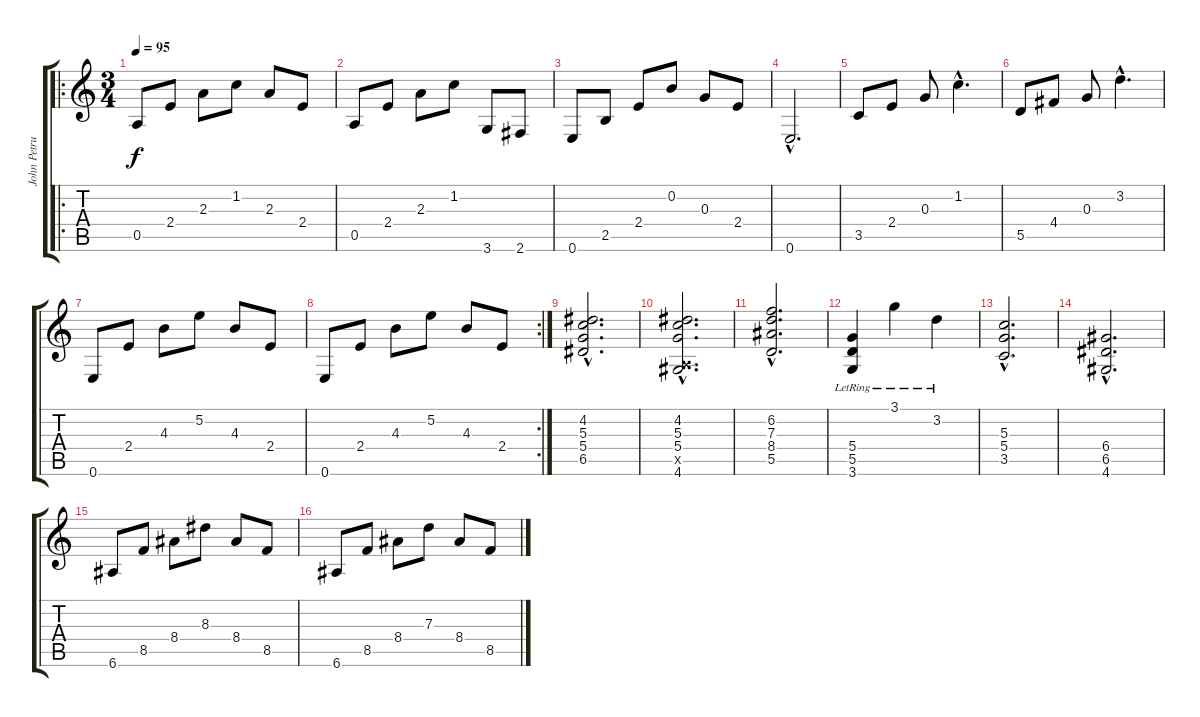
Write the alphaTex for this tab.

\track ("John Petrucci" "John Petru") {instrument distortionguitar}
\staff {score tabs}
\tuning (E4 B3 G3 D3 A2 E2) {hide}
\ro
\ts (3 4)
\tempo 95
\clef g2
\ks c
0.5.8{dy f instrument overdrivenguitar} 2.4.8 2.3.8 1.2.8 2.3.8 2.4.8 |
0.5.8 2.4.8 2.3.8 1.2.8 3.6.8 2.6.8 |
0.6.8 2.5.8 2.4.8 0.2.8 0.3.8 2.4.8 |
0.6{hac}.2{d} |
3.5.8 2.4.8 0.3.8 1.2{hac}.4{d} |
5.5.8 4.4.8 0.3.8 3.2{hac}.4{d} |
0.6.8 2.4.8 4.3.8 5.2.8 4.3.8 2.4.8 |
\rc 2
0.6.8 2.4.8 4.3.8 5.2.8 4.3.8 2.4.8 |
(4.2{hac} 5.3{hac} 5.4{hac} 6.5{hac}).2{d instrument distortionguitar} |
(4.2{hac} 5.3{hac} 5.4{hac} 0.5{hac x} 4.6{hac}).2{d} |
(6.2{hac} 7.3{hac} 8.4{hac} 5.5{hac}).2{d} |
(5.4{lr} 5.5{lr} 3.6{lr}).4 3.1{lr}.4 3.2{lr}.4 |
(5.3{hac} 5.4{hac} 3.5{hac}).2{d} |
(6.4{hac} 6.5{hac} 4.6{hac}).2{d} |
6.6.8 8.5.8 8.4.8 8.3.8 8.4.8 8.5.8 |
6.6.8 8.5.8 8.4.8 7.3.8 8.4.8 8.5.8
